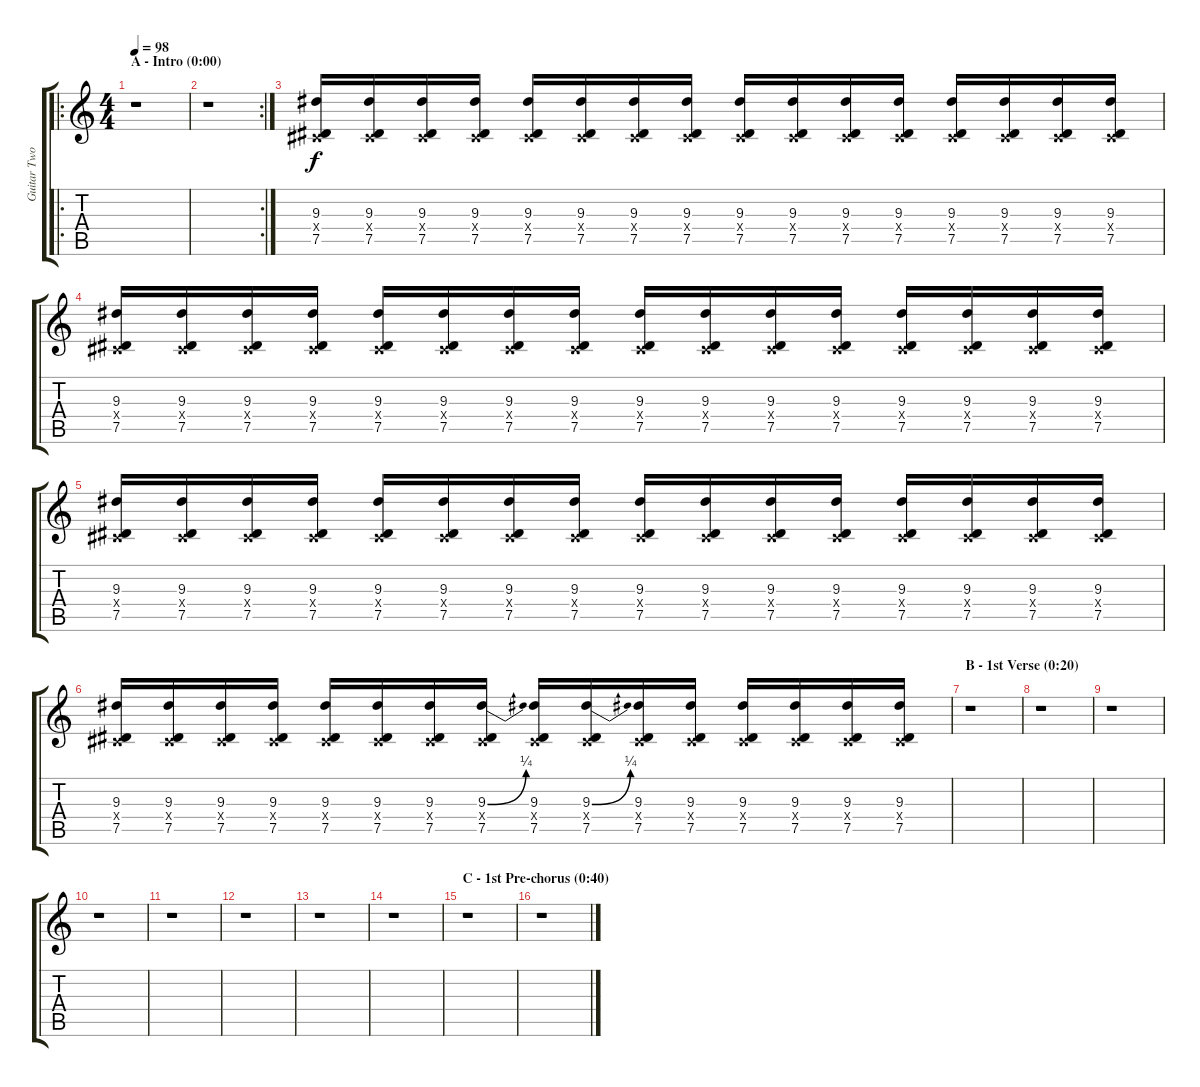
\track ("Guitar Two" "Guitar Two") {instrument distortionguitar}
\staff {score tabs}
\tuning (Eb4 Bb3 Gb3 Db3 Ab2 Db2) {hide}
\ro
\ts (4 4)
\section ("" "A - Intro (0:00)")
\tempo 98
\clef g2
\ks c
r.1{dy f instrument distortionguitar} |
\rc 2
r.1 |
(9.3 0.4{x} 7.5).16 (9.3 0.4{x} 7.5).16 (9.3 0.4{x} 7.5).16 (9.3 0.4{x} 7.5).16 (9.3 0.4{x} 7.5).16 (9.3 0.4{x} 7.5).16 (9.3 0.4{x} 7.5).16 (9.3 0.4{x} 7.5).16 (9.3 0.4{x} 7.5).16 (9.3 0.4{x} 7.5).16 (9.3 0.4{x} 7.5).16 (9.3 0.4{x} 7.5).16 (9.3 0.4{x} 7.5).16 (9.3 0.4{x} 7.5).16 (9.3 0.4{x} 7.5).16 (9.3 0.4{x} 7.5).16 |
(9.3 0.4{x} 7.5).16 (9.3 0.4{x} 7.5).16 (9.3 0.4{x} 7.5).16 (9.3 0.4{x} 7.5).16 (9.3 0.4{x} 7.5).16 (9.3 0.4{x} 7.5).16 (9.3 0.4{x} 7.5).16 (9.3 0.4{x} 7.5).16 (9.3 0.4{x} 7.5).16 (9.3 0.4{x} 7.5).16 (9.3 0.4{x} 7.5).16 (9.3 0.4{x} 7.5).16 (9.3 0.4{x} 7.5).16 (9.3 0.4{x} 7.5).16 (9.3 0.4{x} 7.5).16 (9.3 0.4{x} 7.5).16 |
(9.3 0.4{x} 7.5).16 (9.3 0.4{x} 7.5).16 (9.3 0.4{x} 7.5).16 (9.3 0.4{x} 7.5).16 (9.3 0.4{x} 7.5).16 (9.3 0.4{x} 7.5).16 (9.3 0.4{x} 7.5).16 (9.3 0.4{x} 7.5).16 (9.3 0.4{x} 7.5).16 (9.3 0.4{x} 7.5).16 (9.3 0.4{x} 7.5).16 (9.3 0.4{x} 7.5).16 (9.3 0.4{x} 7.5).16 (9.3 0.4{x} 7.5).16 (9.3 0.4{x} 7.5).16 (9.3 0.4{x} 7.5).16 |
(9.3 0.4{x} 7.5).16 (9.3 0.4{x} 7.5).16 (9.3 0.4{x} 7.5).16 (9.3 0.4{x} 7.5).16 (9.3 0.4{x} 7.5).16 (9.3 0.4{x} 7.5).16 (9.3 0.4{x} 7.5).16 (9.3{be (bend 0 0 60 1)} 0.4{x} 7.5).16 (9.3 0.4{x} 7.5).16 (9.3{be (bend 0 0 60 1)} 0.4{x} 7.5).16 (9.3 0.4{x} 7.5).16 (9.3 0.4{x} 7.5).16 (9.3 0.4{x} 7.5).16 (9.3 0.4{x} 7.5).16 (9.3 0.4{x} 7.5).16 (9.3 0.4{x} 7.5).16 |
\section ("" "B - 1st Verse (0:20)")
r.1 |
r.1 |
r.1 |
r.1 |
r.1 |
r.1 |
r.1 |
r.1 |
\section ("" "C - 1st Pre-chorus (0:40)")
r.1 |
r.1
